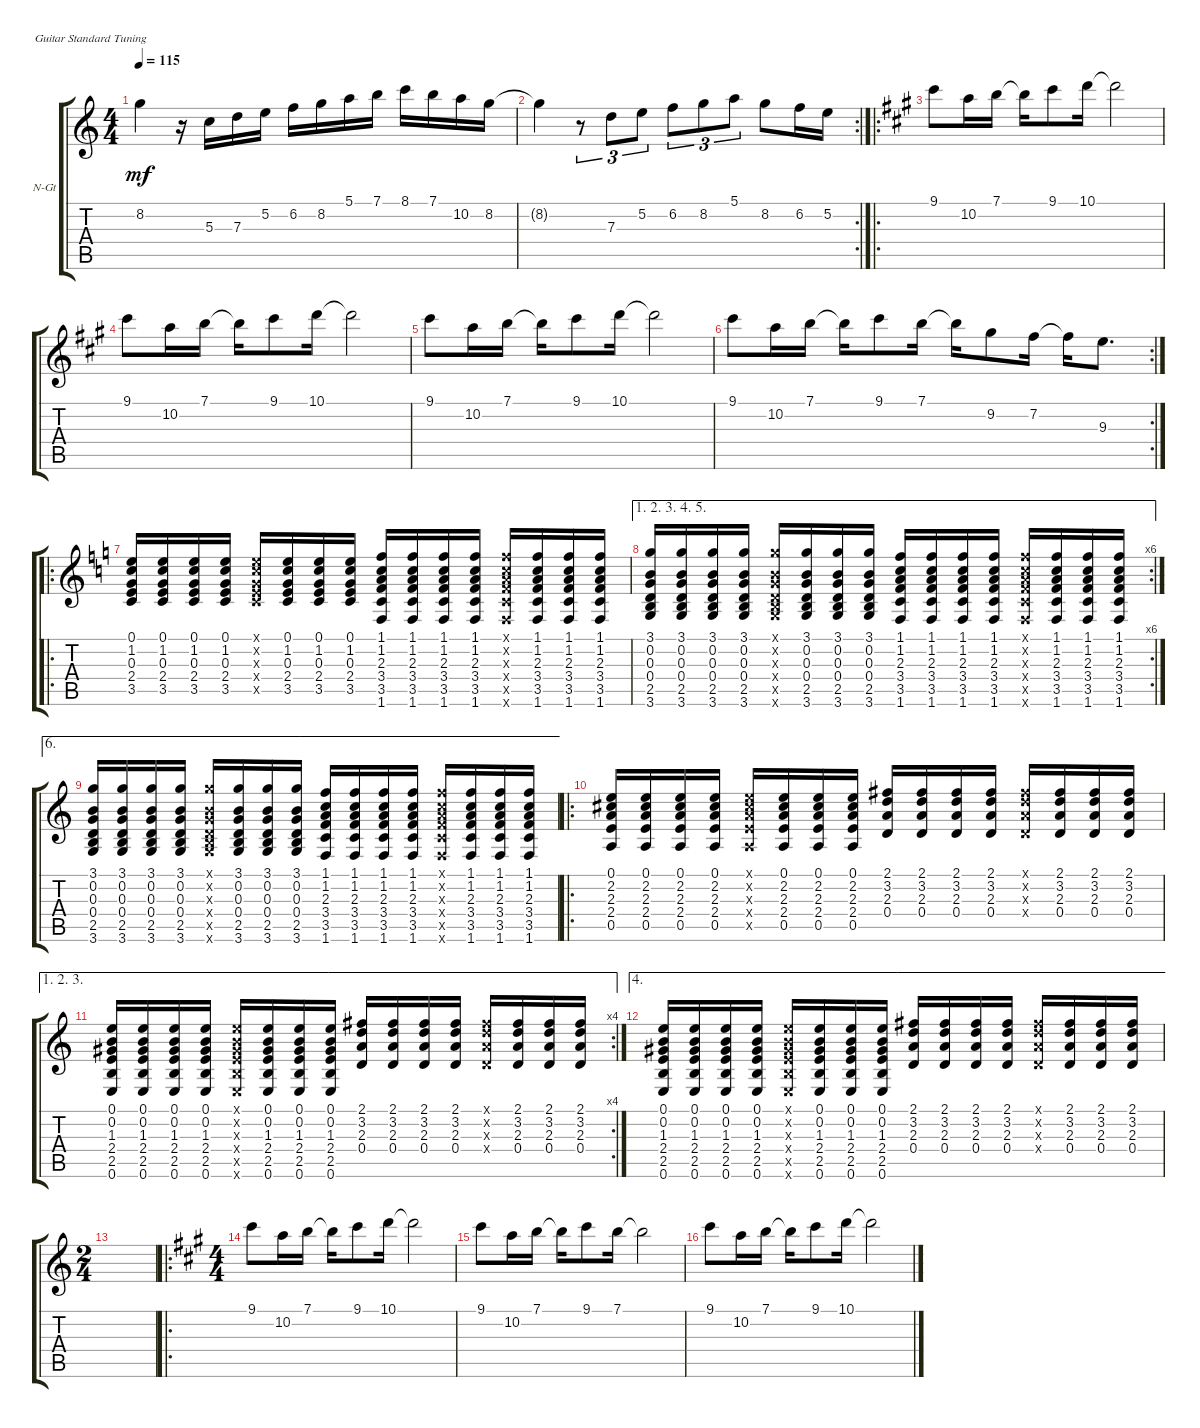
\defaultSystemsLayout 4
\bracketExtendMode groupsimilarinstruments
\firstSystemTrackNameOrientation horizontal
\otherSystemsTrackNameOrientation horizontal
\track ("Guitar 1" "N-Gt") {instrument acousticguitarsteel}
\staff {score tabs}
\tuning (E4 B3 G3 D3 A2 E2)
\ts (4 4)
\tempo 115
\clef g2
\ks c
8.2{t}.4{dy mf} r.16 5.3.16 7.3.16 5.2.16 6.2.16 8.2.16 5.1.16 7.1.16 8.1.16 7.1.16 10.2.16 8.2.16 |
\rc 2
8.2{t}.4 r.8{tu (3 2)} 7.3.8{tu (3 2)} 5.2.8{tu (3 2)} 6.2.8{tu (3 2)} 8.2.8{tu (3 2)} 5.1.8{tu (3 2)} 8.2.8 6.2.16 5.2.16 |
\ro
\ks a
9.1.8 10.2.16 7.1.16 7.1{t}.16 9.1.8 10.1.16 10.1{t}.2 |
9.1.8 10.2.16 7.1.16 7.1{t}.16 9.1.8 10.1.16 10.1{t}.2 |
9.1.8 10.2.16 7.1.16 7.1{t}.16 9.1.8 10.1.16 10.1{t}.2 |
\rc 2
9.1.8 10.2.16 7.1.16 7.1{t}.16 9.1.8 7.1.16 7.1{t}.16 9.2.8 7.2.16 7.2{t}.16 9.3.8{d} |
\ro
\ks c
(0.1 1.2 0.3 2.4 3.5).16 (0.1 1.2 0.3 2.4 3.5).16 (0.1 1.2 0.3 2.4 3.5).16 (0.1 1.2 0.3 2.4 3.5).16 (0.1{x} 1.2{x} 0.3{x} 2.4{x} 3.5{x}).16 (0.1 1.2 0.3 2.4 3.5).16 (0.1 1.2 0.3 2.4 3.5).16 (0.1 1.2 0.3 2.4 3.5).16 (1.1 1.2 2.3 3.4 3.5 1.6).16 (1.1 1.2 2.3 3.4 3.5 1.6).16 (1.1 1.2 2.3 3.4 3.5 1.6).16 (1.1 1.2 2.3 3.4 3.5 1.6).16 (1.1{x} 1.2{x} 2.3{x} 3.4{x} 3.5{x} 1.6{x}).16 (1.1 1.2 2.3 3.4 3.5 1.6).16 (1.1 1.2 2.3 3.4 3.5 1.6).16 (1.1 1.2 2.3 3.4 3.5 1.6).16 |
\ae (1 2 3 4 5)
\rc 6
(3.1 0.2 0.3 0.4 2.5 3.6).16 (3.1 0.2 0.3 0.4 2.5 3.6).16 (3.1 0.2 0.3 0.4 2.5 3.6).16 (3.1 0.2 0.3 0.4 2.5 3.6).16 (3.1{x} 0.2{x} 0.3{x} 0.4{x} 2.5{x} 3.6{x}).16 (3.1 0.2 0.3 0.4 2.5 3.6).16 (3.1 0.2 0.3 0.4 2.5 3.6).16 (3.1 0.2 0.3 0.4 2.5 3.6).16 (1.1 1.2 2.3 3.4 3.5 1.6).16 (1.1 1.2 2.3 3.4 3.5 1.6).16 (1.1 1.2 2.3 3.4 3.5 1.6).16 (1.1 1.2 2.3 3.4 3.5 1.6).16 (1.1{x} 1.2{x} 2.3{x} 3.4{x} 3.5{x} 1.6{x}).16 (1.1 1.2 2.3 3.4 3.5 1.6).16 (1.1 1.2 2.3 3.4 3.5 1.6).16 (1.1 1.2 2.3 3.4 3.5 1.6).16 |
\ae 6
(3.1 0.2 0.3 0.4 2.5 3.6).16 (3.1 0.2 0.3 0.4 2.5 3.6).16 (3.1 0.2 0.3 0.4 2.5 3.6).16 (3.1 0.2 0.3 0.4 2.5 3.6).16 (3.1{x} 0.2{x} 0.3{x} 0.4{x} 2.5{x} 3.6{x}).16 (3.1 0.2 0.3 0.4 2.5 3.6).16 (3.1 0.2 0.3 0.4 2.5 3.6).16 (3.1 0.2 0.3 0.4 2.5 3.6).16 (1.1 1.2 2.3 3.4 3.5 1.6).16 (1.1 1.2 2.3 3.4 3.5 1.6).16 (1.1 1.2 2.3 3.4 3.5 1.6).16 (1.1 1.2 2.3 3.4 3.5 1.6).16 (1.1{x} 1.2{x} 2.3{x} 3.4{x} 3.5{x} 1.6{x}).16 (1.1 1.2 2.3 3.4 3.5 1.6).16 (1.1 1.2 2.3 3.4 3.5 1.6).16 (1.1 1.2 2.3 3.4 3.5 1.6).16 |
\ro
(0.1 2.2 2.3 2.4 0.5).16 (0.1 2.2 2.3 2.4 0.5).16 (0.1 2.2 2.3 2.4 0.5).16 (0.1 2.2 2.3 2.4 0.5).16 (0.1{x} 2.2{x} 2.3{x} 2.4{x} 0.5{x}).16 (0.1 2.2 2.3 2.4 0.5).16 (0.1 2.2 2.3 2.4 0.5).16 (0.1 2.2 2.3 2.4 0.5).16 (2.1 3.2 2.3 0.4).16 (2.1 3.2 2.3 0.4).16 (2.1 3.2 2.3 0.4).16 (2.1 3.2 2.3 0.4).16 (2.1{x} 3.2{x} 2.3{x} 0.4{x}).16 (2.1 3.2 2.3 0.4).16 (2.1 3.2 2.3 0.4).16 (2.1 3.2 2.3 0.4).16 |
\ae (1 2 3)
\rc 4
(0.1 0.2 1.3 2.4 2.5 0.6).16 (0.1 0.2 1.3 2.4 2.5 0.6).16 (0.1 0.2 1.3 2.4 2.5 0.6).16 (0.1 0.2 1.3 2.4 2.5 0.6).16 (0.1{x} 0.2{x} 1.3{x} 2.4{x} 2.5{x} 0.6{x}).16 (0.1 0.2 1.3 2.4 2.5 0.6).16 (0.1 0.2 1.3 2.4 2.5 0.6).16 (0.1 0.2 1.3 2.4 2.5 0.6).16 (2.1 3.2 2.3 0.4).16 (2.1 3.2 2.3 0.4).16 (2.1 3.2 2.3 0.4).16 (2.1 3.2 2.3 0.4).16 (2.1{x} 3.2{x} 2.3{x} 0.4{x}).16 (2.1 3.2 2.3 0.4).16 (2.1 3.2 2.3 0.4).16 (2.1 3.2 2.3 0.4).16 |
\ae 4
(0.1 0.2 1.3 2.4 2.5 0.6).16 (0.1 0.2 1.3 2.4 2.5 0.6).16 (0.1 0.2 1.3 2.4 2.5 0.6).16 (0.1 0.2 1.3 2.4 2.5 0.6).16 (0.1{x} 0.2{x} 1.3{x} 2.4{x} 2.5{x} 0.6{x}).16 (0.1 0.2 1.3 2.4 2.5 0.6).16 (0.1 0.2 1.3 2.4 2.5 0.6).16 (0.1 0.2 1.3 2.4 2.5 0.6).16 (2.1 3.2 2.3 0.4).16 (2.1 3.2 2.3 0.4).16 (2.1 3.2 2.3 0.4).16 (2.1 3.2 2.3 0.4).16 (2.1{x} 3.2{x} 2.3{x} 0.4{x}).16 (2.1 3.2 2.3 0.4).16 (2.1 3.2 2.3 0.4).16 (2.1 3.2 2.3 0.4).16 |
\ts (2 4)
|
\ro
\ts (4 4)
\ks a
9.1.8 10.2.16 7.1.16 7.1{t}.16 9.1.8 10.1.16 10.1{t}.2 |
9.1.8 10.2.16 7.1.16 7.1{t}.16 9.1.8 7.1.16 7.1{t}.2 |
9.1.8 10.2.16 7.1.16 7.1{t}.16 9.1.8 10.1.16 10.1{t}.2
